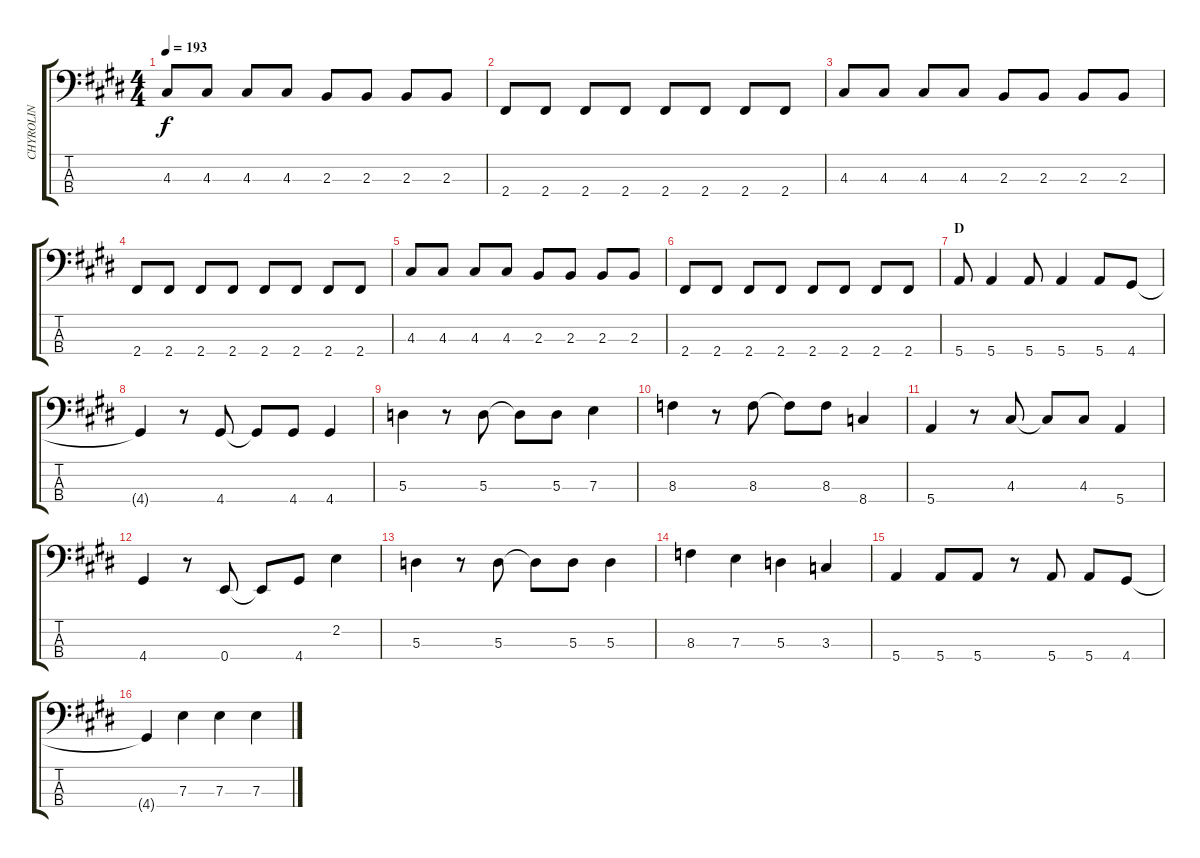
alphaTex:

\track ("CHYROLIN" "CHYROLIN") {instrument electricbasspick}
\staff {score tabs}
\tuning (G2 D2 A1 E1) {hide}
\ts (4 4)
\tempo 193
\clef f4
\ks c#minor
4.3.8{dy f} 4.3.8 4.3.8 4.3.8 2.3.8 2.3.8 2.3.8 2.3.8 |
2.4.8 2.4.8 2.4.8 2.4.8 2.4.8 2.4.8 2.4.8 2.4.8 |
4.3.8 4.3.8 4.3.8 4.3.8 2.3.8 2.3.8 2.3.8 2.3.8 |
2.4.8 2.4.8 2.4.8 2.4.8 2.4.8 2.4.8 2.4.8 2.4.8 |
4.3.8 4.3.8 4.3.8 4.3.8 2.3.8 2.3.8 2.3.8 2.3.8 |
2.4.8 2.4.8 2.4.8 2.4.8 2.4.8 2.4.8 2.4.8 2.4.8 |
\section ("" "D")
5.4.8 5.4.4 5.4.8 5.4.4 5.4.8 4.4.8 |
4.4{t}.4 r.8 4.4.8 4.4{t}.8 4.4.8 4.4.4 |
5.3.4 r.8 5.3.8 5.3{t}.8 5.3.8 7.3.4 |
8.3.4 r.8 8.3.8 8.3{t}.8 8.3.8 8.4.4 |
5.4.4 r.8 4.3.8 4.3{t}.8 4.3.8 5.4.4 |
4.4.4 r.8 0.4.8 0.4{t}.8 4.4.8 2.2.4 |
5.3.4 r.8 5.3.8 5.3{t}.8 5.3.8 5.3.4 |
8.3.4 7.3.4 5.3.4 3.3.4 |
5.4.4 5.4.8 5.4.8 r.8 5.4.8 5.4.8 4.4.8 |
4.4{t}.4 7.3.4 7.3.4 7.3.4
